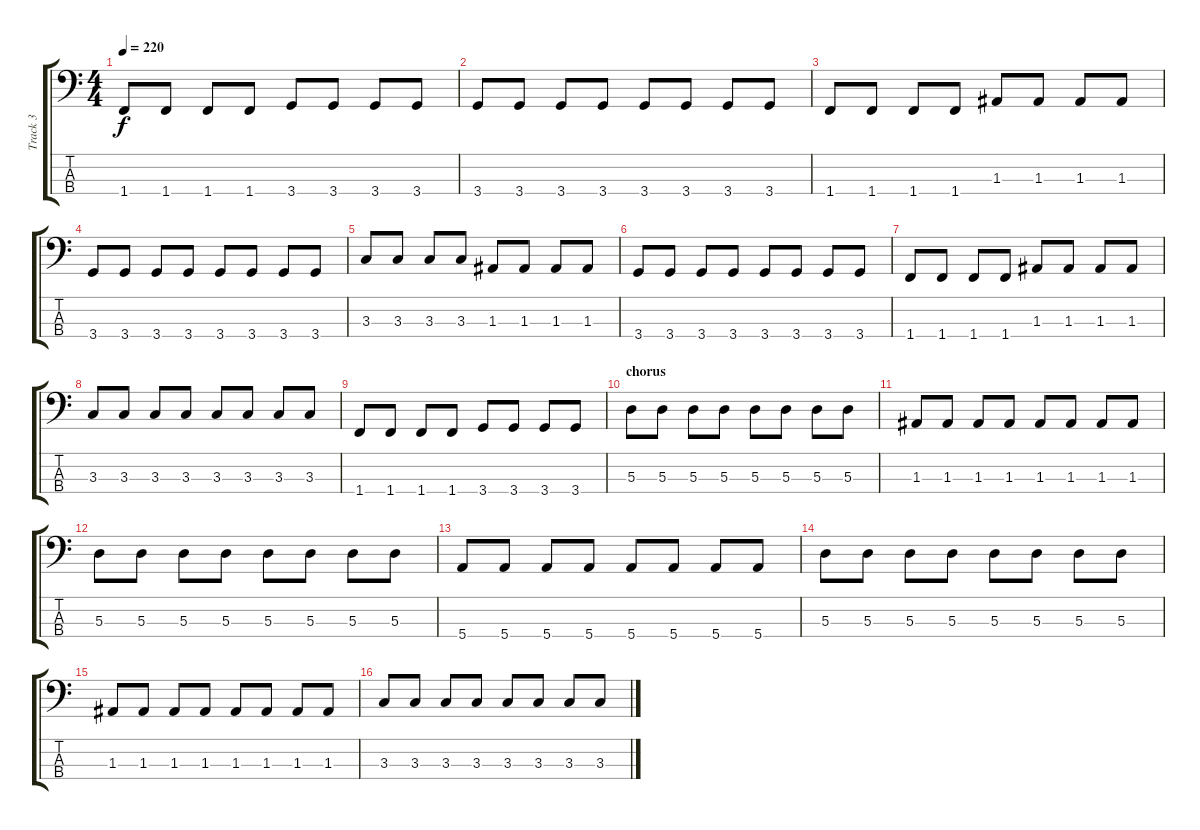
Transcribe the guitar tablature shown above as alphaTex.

\track ("Track 3" "Track 3") {instrument electricbasspick}
\staff {score tabs}
\tuning (G2 D2 A1 E1) {hide}
\ts (4 4)
\tempo 220
\clef f4
\ks c
1.4.8{dy f} 1.4.8 1.4.8 1.4.8 3.4.8 3.4.8 3.4.8 3.4.8 |
3.4.8 3.4.8 3.4.8 3.4.8 3.4.8 3.4.8 3.4.8 3.4.8 |
1.4.8 1.4.8 1.4.8 1.4.8 1.3.8 1.3.8 1.3.8 1.3.8 |
3.4.8 3.4.8 3.4.8 3.4.8 3.4.8 3.4.8 3.4.8 3.4.8 |
3.3.8 3.3.8 3.3.8 3.3.8 1.3.8 1.3.8 1.3.8 1.3.8 |
3.4.8 3.4.8 3.4.8 3.4.8 3.4.8 3.4.8 3.4.8 3.4.8 |
1.4.8 1.4.8 1.4.8 1.4.8 1.3.8 1.3.8 1.3.8 1.3.8 |
3.3.8 3.3.8 3.3.8 3.3.8 3.3.8 3.3.8 3.3.8 3.3.8 |
1.4.8 1.4.8 1.4.8 1.4.8 3.4.8 3.4.8 3.4.8 3.4.8 |
\section ("" "chorus")
5.3.8 5.3.8 5.3.8 5.3.8 5.3.8 5.3.8 5.3.8 5.3.8 |
1.3.8 1.3.8 1.3.8 1.3.8 1.3.8 1.3.8 1.3.8 1.3.8 |
5.3.8 5.3.8 5.3.8 5.3.8 5.3.8 5.3.8 5.3.8 5.3.8 |
5.4.8 5.4.8 5.4.8 5.4.8 5.4.8 5.4.8 5.4.8 5.4.8 |
5.3.8 5.3.8 5.3.8 5.3.8 5.3.8 5.3.8 5.3.8 5.3.8 |
1.3.8 1.3.8 1.3.8 1.3.8 1.3.8 1.3.8 1.3.8 1.3.8 |
3.3.8 3.3.8 3.3.8 3.3.8 3.3.8 3.3.8 3.3.8 3.3.8
